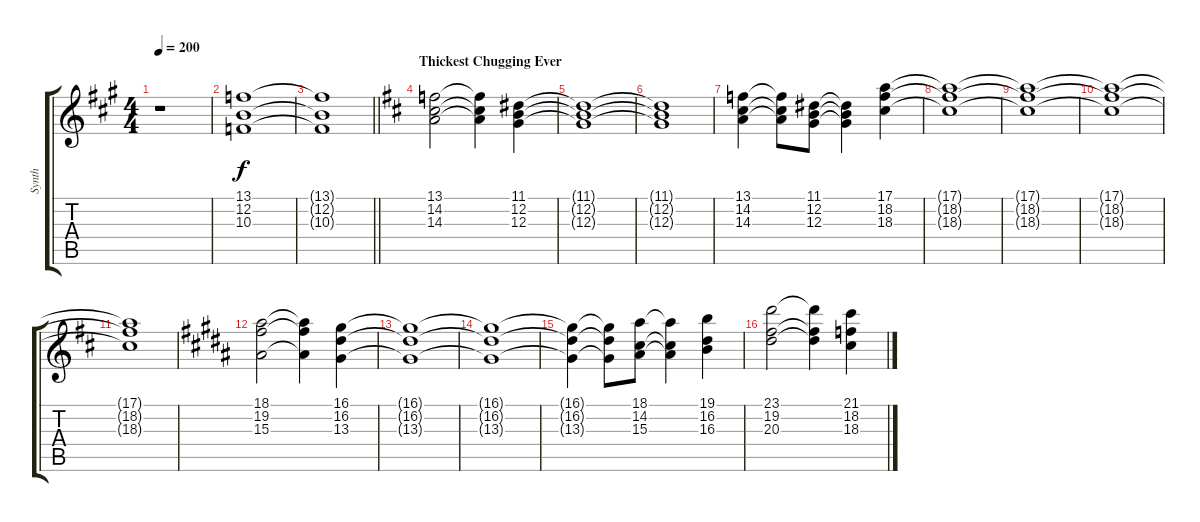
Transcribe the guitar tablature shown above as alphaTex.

\track ("Synth" "Synth") {instrument pad4choir}
\staff {score tabs}
\tuning (E4 B3 G3 D3 A2 E2) {hide}
\ts (4 4)
\tempo 200
\clef g2
\ks f#minor
r.1{dy f} |
(13.1 12.2 10.3).1{volume 11} |
\barLineRight lightlight
(13.1{t} 12.2{t} 10.3{t}).1 |
\section ("" "Thickest Chugging Ever")
\ks bminor
(13.1 14.2 14.3).2{instrument rockorgan} (13.1{t} 14.2{t} 14.3{t}).4 (11.1 12.2 12.3).4 |
(11.1{t} 12.2{t} 12.3{t}).1 |
(11.1{t} 12.2{t} 12.3{t}).1 |
(13.1 14.2 14.3).4 (13.1{t} 14.2{t} 14.3{t}).8 (11.1 12.2 12.3).8 (11.1{t} 12.2{t} 12.3{t}).4 (17.1 18.2 18.3).4 |
(17.1{t} 18.2{t} 18.3{t}).1 |
(17.1{t} 18.2{t} 18.3{t}).1 |
(17.1{t} 18.2{t} 18.3{t}).1 |
(17.1{t} 18.2{t} 18.3{t}).1 |
\ks b
(18.1 19.2 15.3).2 (18.1{t} 19.2{t} 15.3{t}).4 (16.1 16.2 13.3).4 |
(16.1{t} 16.2{t} 13.3{t}).1 |
(16.1{t} 16.2{t} 13.3{t}).1 |
(16.1{t} 16.2{t} 13.3{t}).4 (16.1{t} 16.2{t} 13.3{t}).8 (18.1 14.2 15.3).8 (18.1{t} 14.2{t} 15.3{t}).4 (19.1 16.2 16.3).4 |
(23.1 19.2 20.3).2 (23.1{t} 19.2{t} 20.3{t}).4 (21.1 18.2 18.3).4
